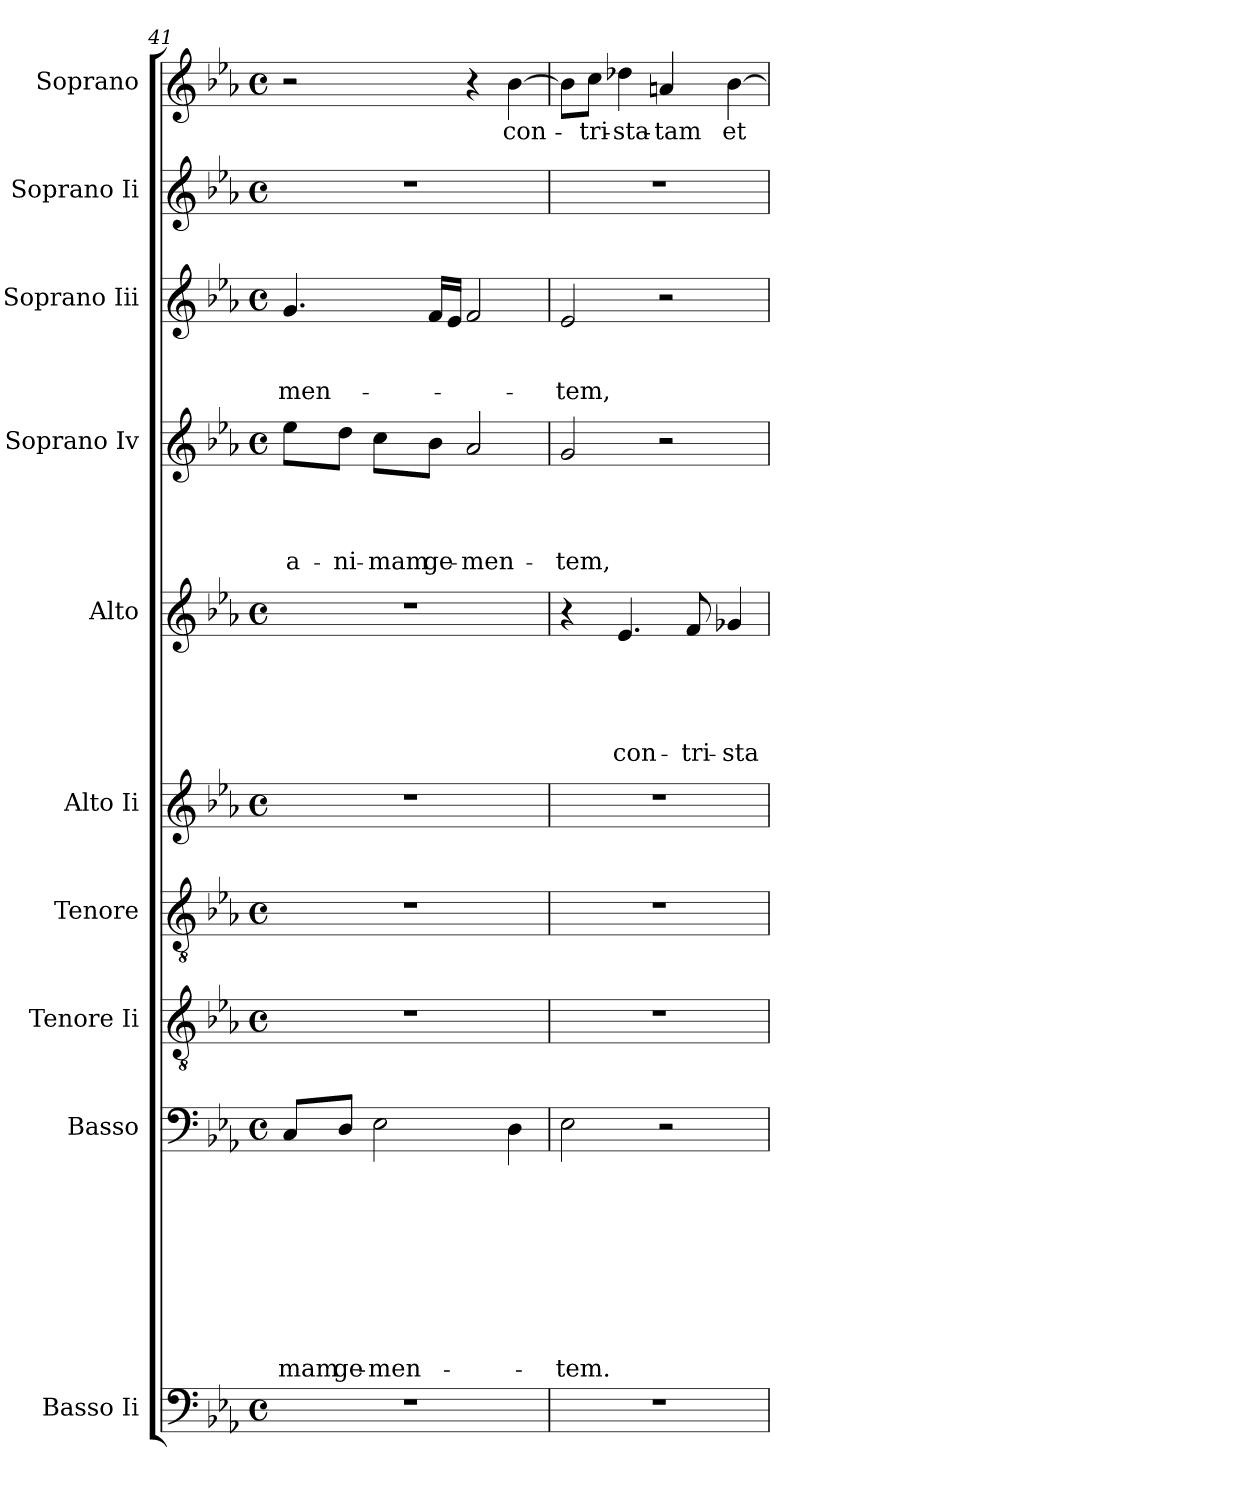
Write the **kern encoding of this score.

**kern	**kern	**text	**text	**text	**text	**text	**text	**text	**text	**text	**kern	**kern	**kern	**kern	**text	**text	**text	**text	**text	**kern	**text	**text	**text	**text	**kern	**text	**text	**text	**kern	**kern	**text
*part10	*part9	*part9	*part9	*part9	*part9	*part9	*part9	*part9	*part9	*part9	*part8	*part7	*part6	*part5	*part5	*part5	*part5	*part5	*part5	*part4	*part4	*part4	*part4	*part4	*part3	*part3	*part3	*part3	*part2	*part1	*part1
*staff10	*staff9	*staff9	*staff9	*staff9	*staff9	*staff9	*staff9	*staff9	*staff9	*staff9	*staff8	*staff7	*staff6	*staff5	*staff5	*staff5	*staff5	*staff5	*staff5	*staff4	*staff4	*staff4	*staff4	*staff4	*staff3	*staff3	*staff3	*staff3	*staff2	*staff1	*staff1
*I"Basso Ii	*I"Basso	*	*	*	*	*	*	*	*	*	*I"Tenore Ii	*I"Tenore	*I"Alto Ii	*I"Alto	*	*	*	*	*	*I"Soprano Iv	*	*	*	*	*I"Soprano Iii	*	*	*	*I"Soprano Ii	*I"Soprano	*
*clefF4	*clefF4	*	*	*	*	*	*	*	*	*	*clefGv2	*clefGv2	*clefG2	*clefG2	*	*	*	*	*	*clefG2	*	*	*	*	*clefG2	*	*	*	*clefG2	*clefG2	*
*k[b-e-a-]	*k[b-e-a-]	*	*	*	*	*	*	*	*	*	*k[b-e-a-]	*k[b-e-a-]	*k[b-e-a-]	*k[b-e-a-]	*	*	*	*	*	*k[b-e-a-]	*	*	*	*	*k[b-e-a-]	*	*	*	*k[b-e-a-]	*k[b-e-a-]	*
*E-:	*E-:	*	*	*	*	*	*	*	*	*	*E-:	*E-:	*E-:	*E-:	*	*	*	*	*	*E-:	*	*	*	*	*E-:	*	*	*	*E-:	*E-:	*
*M4/4	*M4/4	*	*	*	*	*	*	*	*	*	*M4/4	*M4/4	*M4/4	*M4/4	*	*	*	*	*	*M4/4	*	*	*	*	*M4/4	*	*	*	*M4/4	*M4/4	*
*met(c)	*met(c)	*	*	*	*	*	*	*	*	*	*met(c)	*met(c)	*met(c)	*met(c)	*	*	*	*	*	*met(c)	*	*	*	*	*met(c)	*	*	*	*met(c)	*met(c)	*
=41	=41	=41	=41	=41	=41	=41	=41	=41	=41	=41	=41	=41	=41	=41	=41	=41	=41	=41	=41	=41	=41	=41	=41	=41	=41	=41	=41	=41	=41	=41	=41
!	!	!	!	!	!	!	!	!	!	!LO:LY:b	!	!	!	!	!	!	!	!	!	!	!	!	!	!LO:LY:b	!	!	!	!LO:LY:b	!	!	!
1r	8C/L	.	.	.	.	.	.	.	.	-mam	1r	1r	1r	1r	.	.	.	.	.	8ee-\L	.	.	.	a-	4.g/	.	.	-men-	1r	2r	.
!	!	!	!	!	!	!	!	!	!	!LO:LY:b	!	!	!	!	!	!	!	!	!	!	!	!	!	!LO:LY:b	!	!	!	!	!	!	!
.	8D/J	.	.	.	.	.	.	.	.	ge-	.	.	.	.	.	.	.	.	.	8dd\J	.	.	.	-ni-	.	.	.	.	.	.	.
!	!	!	!	!	!	!	!	!	!	!LO:LY:b	!	!	!	!	!	!	!	!	!	!	!	!	!	!LO:LY:b	!	!	!	!	!	!	!
.	2E-\	.	.	.	.	.	.	.	.	-men-	.	.	.	.	.	.	.	.	.	8cc\L	.	.	.	-mam	.	.	.	.	.	.	.
!	!	!	!	!	!	!	!	!	!	!	!	!	!	!	!	!	!	!	!	!	!	!	!	!LO:LY:b	!	!	!	!	!	!	!
.	.	.	.	.	.	.	.	.	.	.	.	.	.	.	.	.	.	.	.	8b-\J	.	.	.	ge-	16f/LL	.	.	.	.	.	.
.	.	.	.	.	.	.	.	.	.	.	.	.	.	.	.	.	.	.	.	.	.	.	.	.	16e-/JJ	.	.	.	.	.	.
!	!	!	!	!	!	!	!	!	!	!	!	!	!	!	!	!	!	!	!	!	!	!	!	!LO:LY:b	!	!	!	!	!	!	!
.	.	.	.	.	.	.	.	.	.	.	.	.	.	.	.	.	.	.	.	2a-/	.	.	.	-men-	2f/	.	.	.	.	4r	.
!	!	!	!	!	!	!	!	!	!	!	!	!	!	!	!	!	!	!	!	!	!	!	!	!	!	!	!	!	!	!	!LO:LY:b
.	4D\	.	.	.	.	.	.	.	.	.	.	.	.	.	.	.	.	.	.	.	.	.	.	.	.	.	.	.	.	[>4b-\	con-
=42	=42	=42	=42	=42	=42	=42	=42	=42	=42	=42	=42	=42	=42	=42	=42	=42	=42	=42	=42	=42	=42	=42	=42	=42	=42	=42	=42	=42	=42	=42	=42
!	!	!	!	!	!	!	!	!	!	!LO:LY:b	!	!	!	!	!	!	!	!	!	!	!	!	!	!LO:LY:b	!	!	!	!LO:LY:b	!	!	!
1r	2E-\	.	.	.	.	.	.	.	.	-tem.	1r	1r	1r	4r	.	.	.	.	.	2g/	.	.	.	-tem,	2e-/	.	.	-tem,	1r	8b-\L]	.
!	!	!	!	!	!	!	!	!	!	!	!	!	!	!	!	!	!	!	!	!	!	!	!	!	!	!	!	!	!	!	!LO:LY:b
.	.	.	.	.	.	.	.	.	.	.	.	.	.	.	.	.	.	.	.	.	.	.	.	.	.	.	.	.	.	8cc\J	-tri-
!	!	!	!	!	!	!	!	!	!	!	!	!	!	!	!	!	!	!	!LO:LY:b	!	!	!	!	!	!	!	!	!	!	!	!LO:LY:b:rj
.	.	.	.	.	.	.	.	.	.	.	.	.	.	4.e-/	.	.	.	.	con-	.	.	.	.	.	.	.	.	.	.	4dd-X\	-sta-
!	!	!	!	!	!	!	!	!	!	!	!	!	!	!	!	!	!	!	!	!	!	!	!	!	!	!	!	!	!	!	!LO:LY:b
.	2r	.	.	.	.	.	.	.	.	.	.	.	.	.	.	.	.	.	.	2r	.	.	.	.	2r	.	.	.	.	4an/	-tam
!	!	!	!	!	!	!	!	!	!	!	!	!	!	!	!	!	!	!	!LO:LY:b	!	!	!	!	!	!	!	!	!	!	!	!
.	.	.	.	.	.	.	.	.	.	.	.	.	.	8f/	.	.	.	.	-tri-	.	.	.	.	.	.	.	.	.	.	.	.
!	!	!	!	!	!	!	!	!	!	!	!	!	!	!	!	!	!	!	!LO:LY:b:rj	!	!	!	!	!	!	!	!	!	!	!	!LO:LY:b
.	.	.	.	.	.	.	.	.	.	.	.	.	.	4g-X/	.	.	.	.	-sta-	.	.	.	.	.	.	.	.	.	.	[>4b-\	et
=	=	=	=	=	=	=	=	=	=	=	=	=	=	=	=	=	=	=	=	=	=	=	=	=	=	=	=	=	=	=	=
*-	*-	*-	*-	*-	*-	*-	*-	*-	*-	*-	*-	*-	*-	*-	*-	*-	*-	*-	*-	*-	*-	*-	*-	*-	*-	*-	*-	*-	*-	*-	*-
